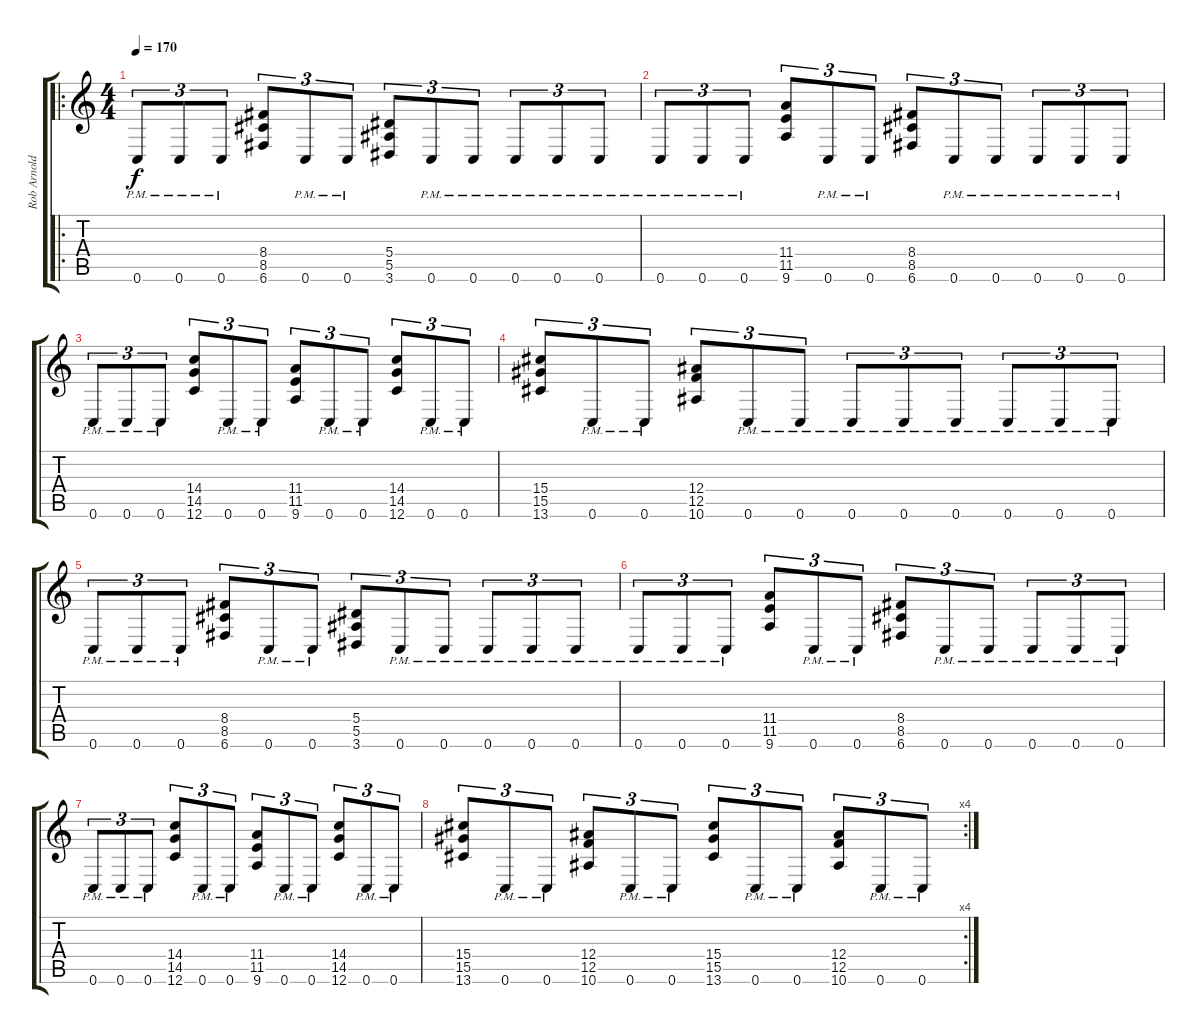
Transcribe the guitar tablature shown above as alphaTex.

\track ("Rob Arnold" "Rob Arnold") {instrument distortionguitar}
\staff {score tabs}
\tuning (C4 G3 Eb3 Bb2 F2 C2) {hide}
\ro
\ts (4 4)
\tempo 170
\clef g2
\ks c
0.6{pm}.8{tu (3 2) dy f} 0.6{pm}.8{tu (3 2)} 0.6{pm}.8{tu (3 2)} (8.4 8.5 6.6).8{tu (3 2)} 0.6{pm}.8{tu (3 2)} 0.6{pm}.8{tu (3 2)} (5.4 5.5 3.6).8{tu (3 2)} 0.6{pm}.8{tu (3 2)} 0.6{pm}.8{tu (3 2)} 0.6{pm}.8{tu (3 2)} 0.6{pm}.8{tu (3 2)} 0.6{pm}.8{tu (3 2)} |
0.6{pm}.8{tu (3 2)} 0.6{pm}.8{tu (3 2)} 0.6{pm}.8{tu (3 2)} (11.4 11.5 9.6).8{tu (3 2)} 0.6{pm}.8{tu (3 2)} 0.6{pm}.8{tu (3 2)} (8.4 8.5 6.6).8{tu (3 2)} 0.6{pm}.8{tu (3 2)} 0.6{pm}.8{tu (3 2)} 0.6{pm}.8{tu (3 2)} 0.6{pm}.8{tu (3 2)} 0.6{pm}.8{tu (3 2)} |
0.6{pm}.8{tu (3 2)} 0.6{pm}.8{tu (3 2)} 0.6{pm}.8{tu (3 2)} (14.4 14.5 12.6).8{tu (3 2)} 0.6{pm}.8{tu (3 2)} 0.6{pm}.8{tu (3 2)} (11.4 11.5 9.6).8{tu (3 2)} 0.6{pm}.8{tu (3 2)} 0.6{pm}.8{tu (3 2)} (14.4 14.5 12.6).8{tu (3 2)} 0.6{pm}.8{tu (3 2)} 0.6{pm}.8{tu (3 2)} |
(15.4 15.5 13.6).8{tu (3 2)} 0.6{pm}.8{tu (3 2)} 0.6{pm}.8{tu (3 2)} (12.4 12.5 10.6).8{tu (3 2)} 0.6{pm}.8{tu (3 2)} 0.6{pm}.8{tu (3 2)} 0.6{pm}.8{tu (3 2)} 0.6{pm}.8{tu (3 2)} 0.6{pm}.8{tu (3 2)} 0.6{pm}.8{tu (3 2)} 0.6{pm}.8{tu (3 2)} 0.6{pm}.8{tu (3 2)} |
0.6{pm}.8{tu (3 2)} 0.6{pm}.8{tu (3 2)} 0.6{pm}.8{tu (3 2)} (8.4 8.5 6.6).8{tu (3 2)} 0.6{pm}.8{tu (3 2)} 0.6{pm}.8{tu (3 2)} (5.4 5.5 3.6).8{tu (3 2)} 0.6{pm}.8{tu (3 2)} 0.6{pm}.8{tu (3 2)} 0.6{pm}.8{tu (3 2)} 0.6{pm}.8{tu (3 2)} 0.6{pm}.8{tu (3 2)} |
0.6{pm}.8{tu (3 2)} 0.6{pm}.8{tu (3 2)} 0.6{pm}.8{tu (3 2)} (11.4 11.5 9.6).8{tu (3 2)} 0.6{pm}.8{tu (3 2)} 0.6{pm}.8{tu (3 2)} (8.4 8.5 6.6).8{tu (3 2)} 0.6{pm}.8{tu (3 2)} 0.6{pm}.8{tu (3 2)} 0.6{pm}.8{tu (3 2)} 0.6{pm}.8{tu (3 2)} 0.6{pm}.8{tu (3 2)} |
0.6{pm}.8{tu (3 2)} 0.6{pm}.8{tu (3 2)} 0.6{pm}.8{tu (3 2)} (14.4 14.5 12.6).8{tu (3 2)} 0.6{pm}.8{tu (3 2)} 0.6{pm}.8{tu (3 2)} (11.4 11.5 9.6).8{tu (3 2)} 0.6{pm}.8{tu (3 2)} 0.6{pm}.8{tu (3 2)} (14.4 14.5 12.6).8{tu (3 2)} 0.6{pm}.8{tu (3 2)} 0.6{pm}.8{tu (3 2)} |
\rc 4
(15.4 15.5 13.6).8{tu (3 2)} 0.6{pm}.8{tu (3 2)} 0.6{pm}.8{tu (3 2)} (12.4 12.5 10.6).8{tu (3 2)} 0.6{pm}.8{tu (3 2)} 0.6{pm}.8{tu (3 2)} (15.4 15.5 13.6).8{tu (3 2)} 0.6{pm}.8{tu (3 2)} 0.6{pm}.8{tu (3 2)} (12.4 12.5 10.6).8{tu (3 2)} 0.6{pm}.8{tu (3 2)} 0.6{pm}.8{tu (3 2)}
